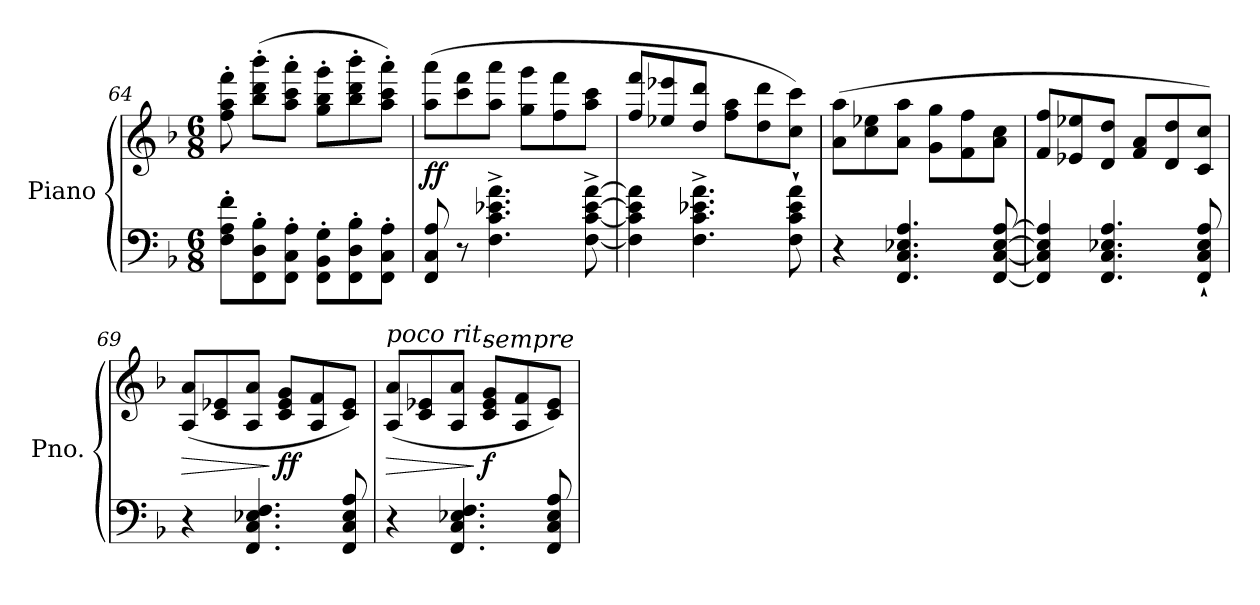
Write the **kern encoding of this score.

**kern	**kern	**dynam
*part1	*part1	*part1
*staff2	*staff1	*staff1/2
*I"Piano	*	*
*I'Pno.	*	*
!!LO:LB:g=z
*clefF4	*clefG2	*
*k[b-]	*k[b-]	*
*M6/8	*M6/8	*
=64	=64	=64
8F\' 8A\' 8f\'L	8ff\' 8aa\' 8fff\'	.
8FF\' 8D\' 8B-\'	(8bb-\' 8ddd\' 8bbb-\'L	.
8FF\' 8C\' 8A\'J	8aa\' 8ccc\' 8aaa\'J	.
8FF\' 8BB-\' 8G\'L	8gg\' 8bb-\' 8ggg\'L	.
8FF\' 8D\' 8B-\'	8bb-\' 8ddd\' 8bbb-\'	.
8FF\' 8C\' 8A\'J	8aa\' 8ccc\' 8aaa\'J)	.
=65	=65	=65
!	!	!LO:DY:b
8FF/ 8C/ 8A/	(8aa\ 8aaa\L	ff
8r	8ccc\ 8fff\	.
4.F\^ 4.c\^ 4.e-X\^ 4.a\^	8aa\ 8aaa\J	.
.	8gg\ 8ggg\L	.
.	8ff\ 8fff\	.
[8F\^ [8c\^ [8e-\^ [8a\^	8aa\ 8ccc\J	.
=66	=66	=66
4F\] 4c\] 4e-\] 4a\]	8ff/ 8fff/L	.
.	8ee-X/ 8eee-X/	.
4.F\^ 4.c\^ 4.e-X\^ 4.a\^	8dd/ 8ddd/J	.
.	8ff\ 8aa\L	.
.	8dd\ 8ddd\	.
8F\` 8c\` 8e-\` 8a\`	8cc\ 8ccc\J)	.
=67	=67	=67
4r	(8a\ 8aa\L	.
.	8cc\ 8ee-X\	.
4.FF/ 4.C/ 4.E-X/ 4.A/	8a\ 8aa\J	.
.	8g\ 8gg\L	.
.	8f\ 8ff\	.
[8FF/ [8C/ [8E-/ [8A/	8a\ 8cc\J	.
=68	=68	=68
4FF/] 4C/] 4E-/] 4A/]	8f/ 8ff/L	.
.	8e-X/ 8ee-X/	.
4.FF/ 4.C/ 4.E-X/ 4.A/	8d/ 8dd/J	.
.	8f/ 8a/L	.
.	8d/ 8dd/	.
8FF/` 8C/` 8E-/` 8A/`	8c/ 8cc/J)	.
!!LO:PB:g=z
=69	=69	=69
!	!	!LO:HP:b
4r	(>8A/ 8a/L	>
.	8c/ 8e-X/	.
4.FF/ 4.C/ 4.E-X/ 4.F/	8A/ 8a/J	.
!	!	!LO:DY:n=1:b
.	8c/ 8e-/ 8g/L	] ff
.	8A/ 8f/	.
8FF/ 8C/ 8E-/ 8A/	8c/ 8e-/J)	.
=70	=70	=70
!	!LO:TX:a:i:t=poco rit.	!
!	!	!LO:HP:b
4r	(>8A/ 8a/L	>
.	8c/ 8e-X/	.
4.FF/ 4.C/ 4.E-X/ 4.F/	8A/ 8a/J	.
!	!LO:TX:a:i:t=sempre	!
!	!	!LO:DY:n=1:b
.	8c/ 8e-/ 8g/L	] f
.	8A/ 8f/	.
8FF/ 8C/ 8E-/ 8A/	8c/ 8e-/J)	.
=	=	=
*-	*-	*-
